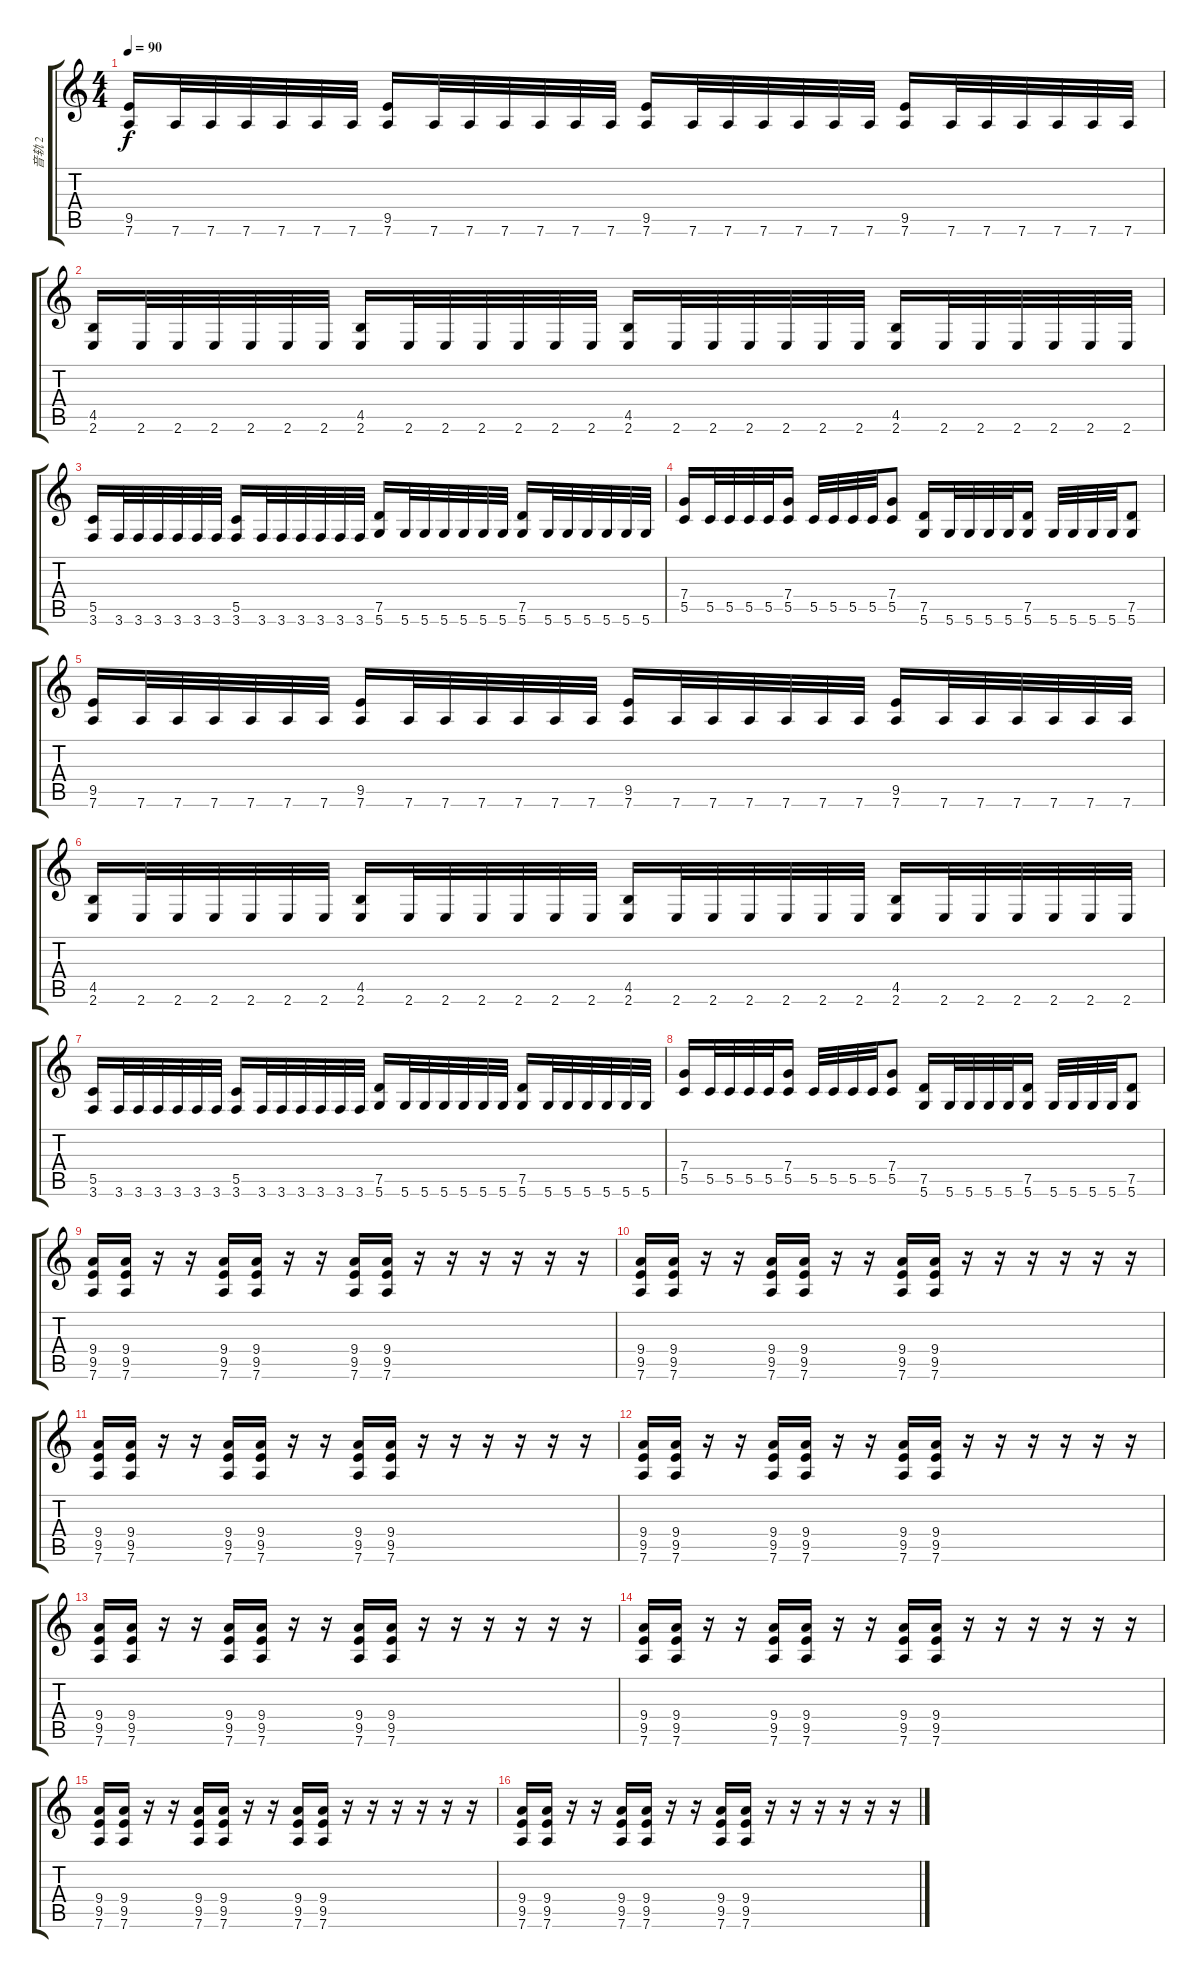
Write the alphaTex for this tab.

\track ("音轨 2" "音轨 2") {instrument distortionguitar}
\staff {score tabs}
\tuning (D4 A3 F3 C3 G2 D2) {hide}
\ts (4 4)
\tempo 90
\clef g2
\ks c
(9.5 7.6).16{dy f} 7.6.32 7.6.32 7.6.32 7.6.32 7.6.32 7.6.32 (9.5 7.6).16 7.6.32 7.6.32 7.6.32 7.6.32 7.6.32 7.6.32 (9.5 7.6).16 7.6.32 7.6.32 7.6.32 7.6.32 7.6.32 7.6.32 (9.5 7.6).16 7.6.32 7.6.32 7.6.32 7.6.32 7.6.32 7.6.32 |
(4.5 2.6).16 2.6.32 2.6.32 2.6.32 2.6.32 2.6.32 2.6.32 (4.5 2.6).16 2.6.32 2.6.32 2.6.32 2.6.32 2.6.32 2.6.32 (4.5 2.6).16 2.6.32 2.6.32 2.6.32 2.6.32 2.6.32 2.6.32 (4.5 2.6).16 2.6.32 2.6.32 2.6.32 2.6.32 2.6.32 2.6.32 |
(5.5 3.6).16 3.6.32 3.6.32 3.6.32 3.6.32 3.6.32 3.6.32 (5.5 3.6).16 3.6.32 3.6.32 3.6.32 3.6.32 3.6.32 3.6.32 (7.5 5.6).16 5.6.32 5.6.32 5.6.32 5.6.32 5.6.32 5.6.32 (7.5 5.6).16 5.6.32 5.6.32 5.6.32 5.6.32 5.6.32 5.6.32 |
(7.4 5.5).16 5.5.32 5.5.32 5.5.32 5.5.32 (7.4 5.5).16 5.5.32 5.5.32 5.5.32 5.5.32 (7.4 5.5).8 (7.5 5.6).16 5.6.32 5.6.32 5.6.32 5.6.32 (7.5 5.6).16 5.6.32 5.6.32 5.6.32 5.6.32 (7.5 5.6).8 |
(9.5 7.6).16 7.6.32 7.6.32 7.6.32 7.6.32 7.6.32 7.6.32 (9.5 7.6).16 7.6.32 7.6.32 7.6.32 7.6.32 7.6.32 7.6.32 (9.5 7.6).16 7.6.32 7.6.32 7.6.32 7.6.32 7.6.32 7.6.32 (9.5 7.6).16 7.6.32 7.6.32 7.6.32 7.6.32 7.6.32 7.6.32 |
(4.5 2.6).16 2.6.32 2.6.32 2.6.32 2.6.32 2.6.32 2.6.32 (4.5 2.6).16 2.6.32 2.6.32 2.6.32 2.6.32 2.6.32 2.6.32 (4.5 2.6).16 2.6.32 2.6.32 2.6.32 2.6.32 2.6.32 2.6.32 (4.5 2.6).16 2.6.32 2.6.32 2.6.32 2.6.32 2.6.32 2.6.32 |
(5.5 3.6).16 3.6.32 3.6.32 3.6.32 3.6.32 3.6.32 3.6.32 (5.5 3.6).16 3.6.32 3.6.32 3.6.32 3.6.32 3.6.32 3.6.32 (7.5 5.6).16 5.6.32 5.6.32 5.6.32 5.6.32 5.6.32 5.6.32 (7.5 5.6).16 5.6.32 5.6.32 5.6.32 5.6.32 5.6.32 5.6.32 |
(7.4 5.5).16 5.5.32 5.5.32 5.5.32 5.5.32 (7.4 5.5).16 5.5.32 5.5.32 5.5.32 5.5.32 (7.4 5.5).8 (7.5 5.6).16 5.6.32 5.6.32 5.6.32 5.6.32 (7.5 5.6).16 5.6.32 5.6.32 5.6.32 5.6.32 (7.5 5.6).8 |
(9.4 9.5 7.6).16 (9.4 9.5 7.6).16 r.16 r.16 (9.4 9.5 7.6).16 (9.4 9.5 7.6).16 r.16 r.16 (9.4 9.5 7.6).16 (9.4 9.5 7.6).16 r.16 r.16 r.16 r.16 r.16 r.16 |
(9.4 9.5 7.6).16 (9.4 9.5 7.6).16 r.16 r.16 (9.4 9.5 7.6).16 (9.4 9.5 7.6).16 r.16 r.16 (9.4 9.5 7.6).16 (9.4 9.5 7.6).16 r.16 r.16 r.16 r.16 r.16 r.16 |
(9.4 9.5 7.6).16 (9.4 9.5 7.6).16 r.16 r.16 (9.4 9.5 7.6).16 (9.4 9.5 7.6).16 r.16 r.16 (9.4 9.5 7.6).16 (9.4 9.5 7.6).16 r.16 r.16 r.16 r.16 r.16 r.16 |
(9.4 9.5 7.6).16 (9.4 9.5 7.6).16 r.16 r.16 (9.4 9.5 7.6).16 (9.4 9.5 7.6).16 r.16 r.16 (9.4 9.5 7.6).16 (9.4 9.5 7.6).16 r.16 r.16 r.16 r.16 r.16 r.16 |
(9.4 9.5 7.6).16 (9.4 9.5 7.6).16 r.16 r.16 (9.4 9.5 7.6).16 (9.4 9.5 7.6).16 r.16 r.16 (9.4 9.5 7.6).16 (9.4 9.5 7.6).16 r.16 r.16 r.16 r.16 r.16 r.16 |
(9.4 9.5 7.6).16 (9.4 9.5 7.6).16 r.16 r.16 (9.4 9.5 7.6).16 (9.4 9.5 7.6).16 r.16 r.16 (9.4 9.5 7.6).16 (9.4 9.5 7.6).16 r.16 r.16 r.16 r.16 r.16 r.16 |
(9.4 9.5 7.6).16 (9.4 9.5 7.6).16 r.16 r.16 (9.4 9.5 7.6).16 (9.4 9.5 7.6).16 r.16 r.16 (9.4 9.5 7.6).16 (9.4 9.5 7.6).16 r.16 r.16 r.16 r.16 r.16 r.16 |
(9.4 9.5 7.6).16 (9.4 9.5 7.6).16 r.16 r.16 (9.4 9.5 7.6).16 (9.4 9.5 7.6).16 r.16 r.16 (9.4 9.5 7.6).16 (9.4 9.5 7.6).16 r.16 r.16 r.16 r.16 r.16 r.16
